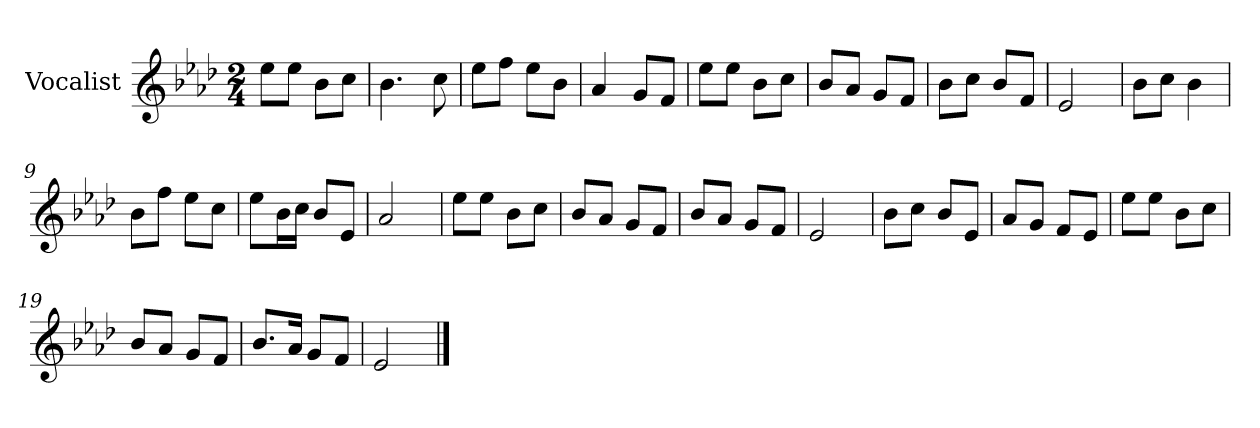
**kern
*part1
*staff1
*I"Vocalist
*k[b-e-a-d-]
*A-:
*M2/4
=
8ee-L
8ee-J
8b-L
8ccJ
=1
4.b-
8cc
=2
8ee-L
8ffJ
8ee-L
8b-J
=3
4a-
8gL
8fJ
=4
8ee-L
8ee-J
8b-L
8ccJ
=5
8b-L
8a-J
8gL
8fJ
=6
8b-L
8ccJ
8b-L
8fJ
=7
2e-
=8
8b-L
8ccJ
4b-
=9
8b-L
8ffJ
8ee-L
8ccJ
=10
8ee-L
16b-L
16ccJJ
8b-L
8e-J
=11
2a-
=12
8ee-L
8ee-J
8b-L
8ccJ
=13
8b-L
8a-J
8gL
8fJ
=14
8b-L
8a-J
8gL
8fJ
=15
2e-
=16
8b-L
8ccJ
8b-L
8e-J
=17
8a-L
8gJ
8fL
8e-J
=18
8ee-L
8ee-J
8b-L
8ccJ
=19
8b-L
8a-J
8gL
8fJ
=20
8.b-L
16a-Jk
8gL
8fJ
=21
2e-
==
*-
